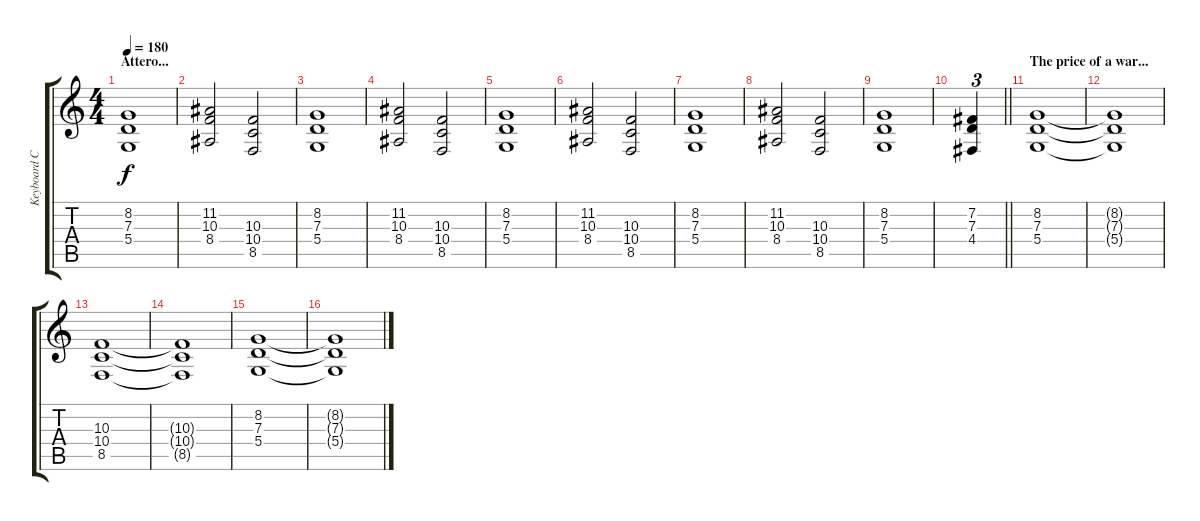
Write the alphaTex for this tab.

\track ("Keyboard Choir" "Keyboard C") {instrument fx7echoes}
\staff {score tabs}
\tuning (E4 B3 G3 D3 A2 E2) {hide}
\ts (4 4)
\section ("" "Attero...")
\tempo 180
\clef g2
\ks c
(8.2 7.3 5.4).1{dy f} |
(11.2 10.3 8.4).2 (10.3 10.4 8.5).2 |
(8.2 7.3 5.4).1 |
(11.2 10.3 8.4).2 (10.3 10.4 8.5).2 |
(8.2 7.3 5.4).1 |
(11.2 10.3 8.4).2 (10.3 10.4 8.5).2 |
(8.2 7.3 5.4).1 |
(11.2 10.3 8.4).2 (10.3 10.4 8.5).2 |
(8.2 7.3 5.4).1 |
\barLineRight lightlight
(7.2 7.3 4.4).4{tu (3 2)} |
\section ("" "The price of a war...")
(8.2 7.3 5.4).1 |
(8.2{t} 7.3{t} 5.4{t}).1 |
(10.3 10.4 8.5).1 |
(10.3{t} 10.4{t} 8.5{t}).1 |
(8.2 7.3 5.4).1 |
(8.2{t} 7.3{t} 5.4{t}).1
